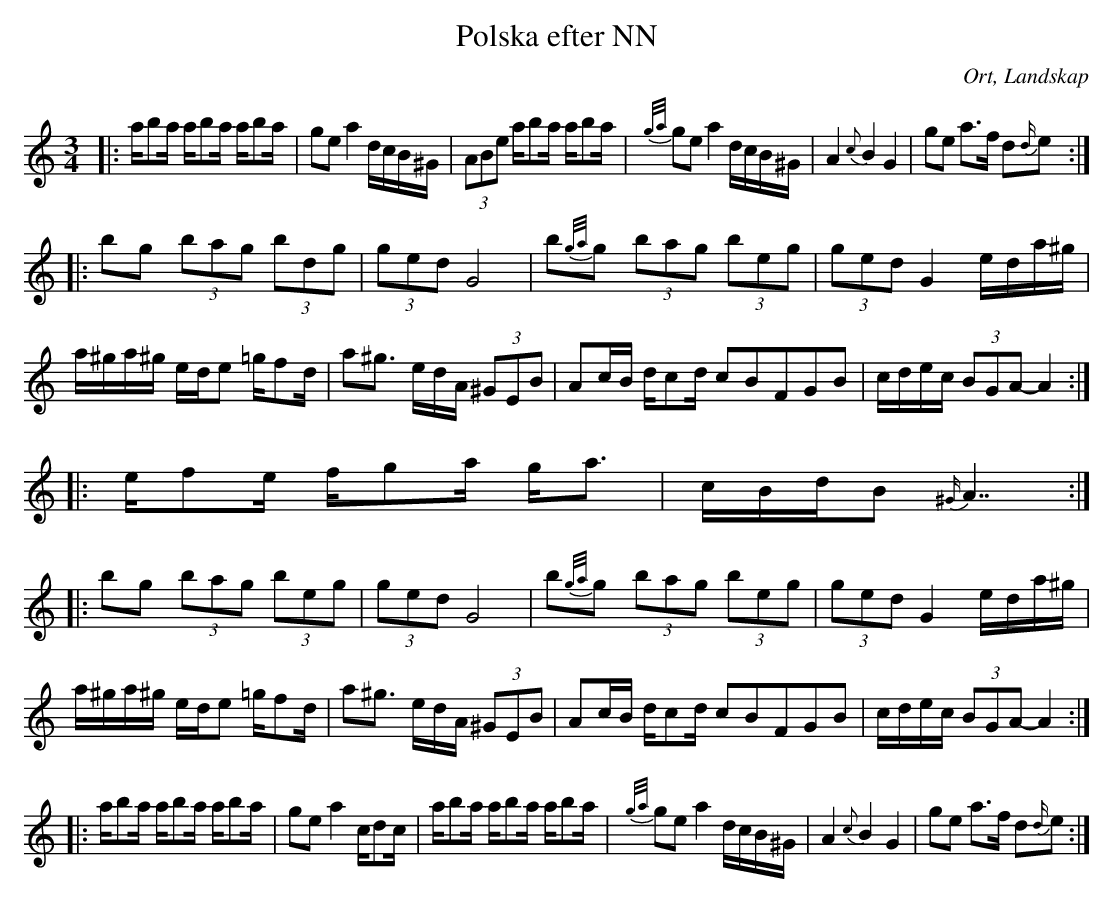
X:1
T:Polska efter NN
O:Ort, Landskap
M:3/4
L:1/8
K:C
|: a/ba/ a/ba/ a/ba/|ge a2 d/c/B/^G/| (3ABe a/ba/ a/ba/ | {g/a/}ge a2 d/c/B/^G/| A2 {c}B2 G2 | ge a>f d{d/}e:|
|:bg (3bag (3bdg| (3ged G4 |b{g/a/}g (3bag (3beg| (3ged G2 e/d/a/^g/| a/^g/a/^g/ e/d/e =g/fd/ |a^g3/2 /e/d/A/ (3^GEB| Ac/B/ d/cd/ c2/5B2/5F2/5G2/5B2/5|  c/d/e/c/ (3BGA-A2 :|
|:e/fe/ f/ga/ g/a3/2 |c/B/d/B {^G/}A7/2:|
|:bg (3bag (3beg| (3ged G4 |b{g/a/}g (3bag (3beg| (3ged G2 e/d/a/^g/| a/^g/a/^g/ e/d/e =g/fd/ |a^g3/2 /e/d/A/ (3^GEB| Ac/B/ d/cd/ c2/5B2/5F2/5G2/5B2/5|  c/d/e/c/ (3BGA-A2 :|
|: a/ba/ a/ba/ a/ba/|ge a2 c/dc/| a/ba/ a/ba/ a/ba/ | {g/a/}ge a2 d/c/B/^G/| A2 {c}B2 G2 | ge a>f d{d/}e:|
